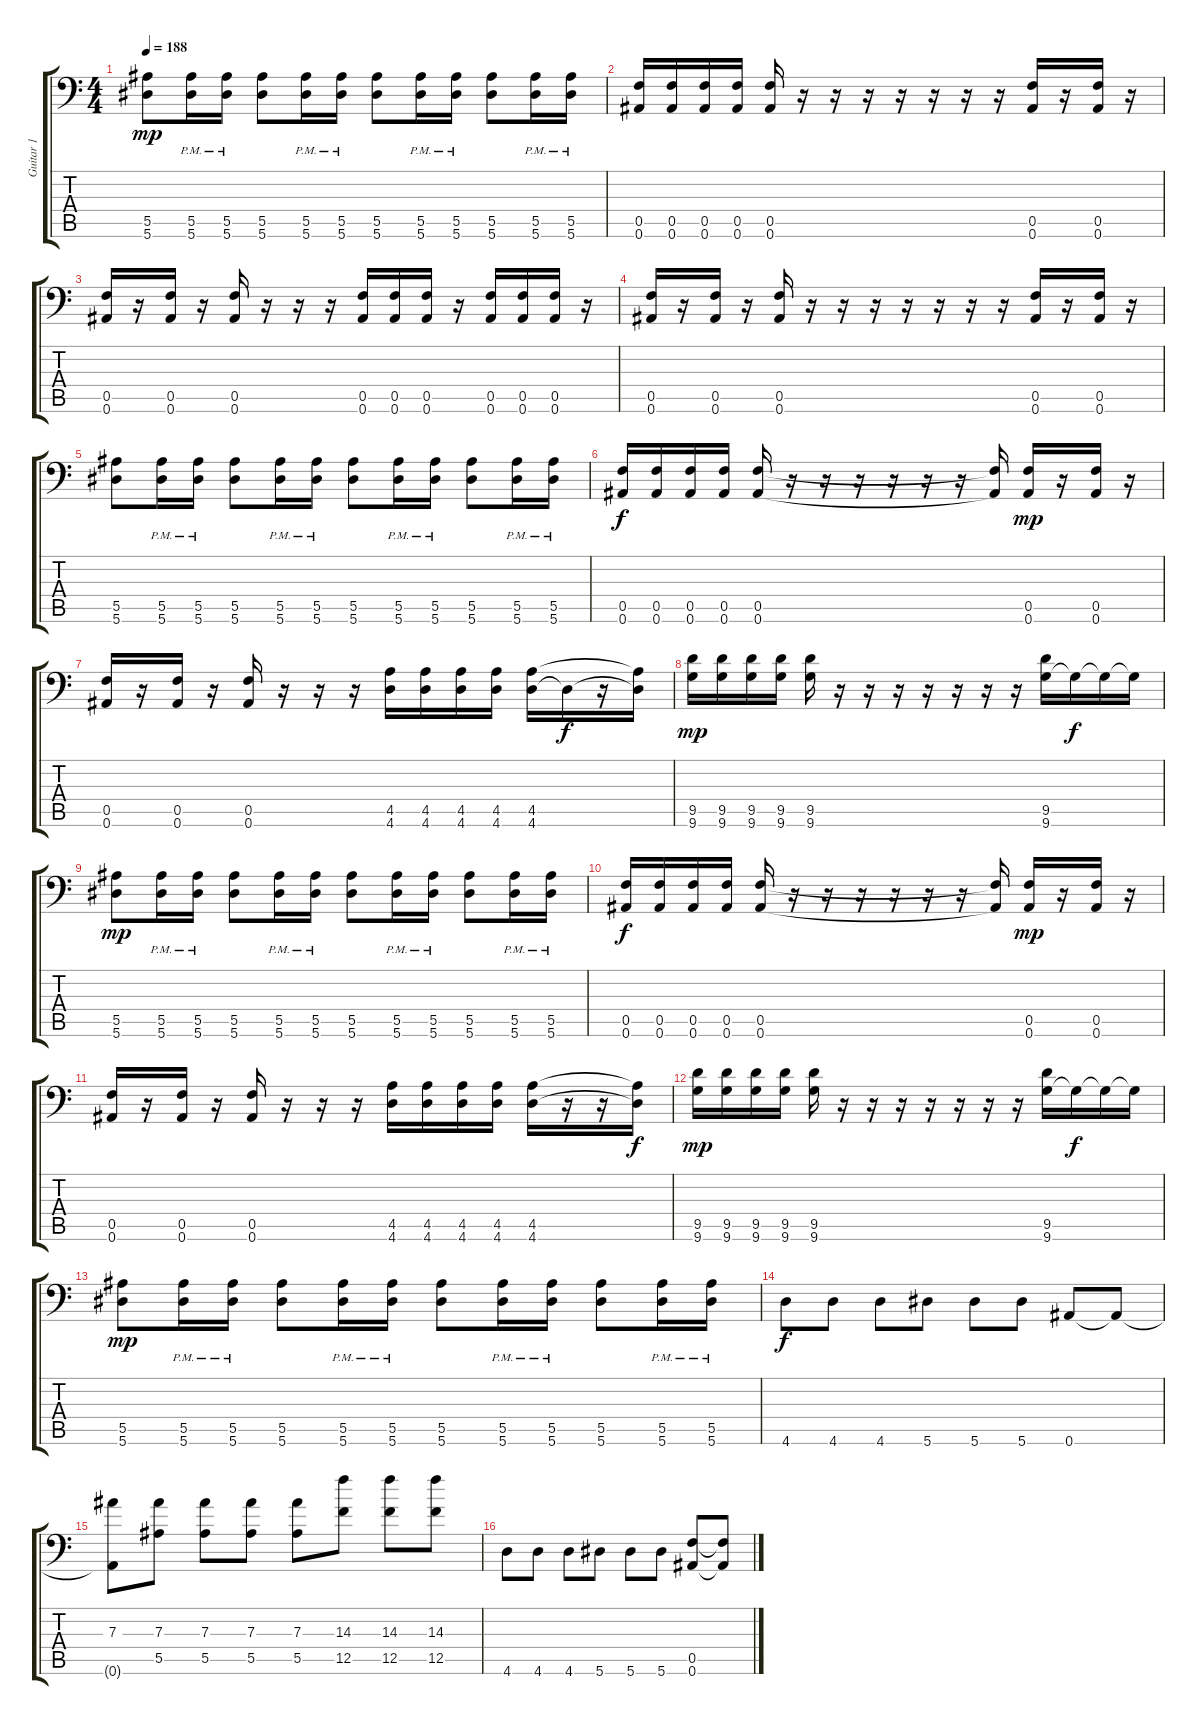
\track ("Guitar 1" "Guitar 1") {instrument distortionguitar}
\staff {score tabs}
\tuning (C4 G3 Eb3 Bb2 F2 Bb1) {hide}
\ts (4 4)
\tempo 188
\clef f4
\ks c
(5.5 5.6).8{dy mp} (5.5{pm} 5.6{pm}).16 (5.5{pm} 5.6{pm}).16 (5.5 5.6).8 (5.5{pm} 5.6{pm}).16 (5.5{pm} 5.6{pm}).16 (5.5 5.6).8 (5.5{pm} 5.6{pm}).16 (5.5{pm} 5.6{pm}).16 (5.5 5.6).8 (5.5{pm} 5.6{pm}).16 (5.5{pm} 5.6{pm}).16 |
(0.5 0.6).16 (0.5 0.6).16 (0.5 0.6).16 (0.5 0.6).16 (0.5 0.6).16 r.16 r.16 r.16 r.16 r.16 r.16 r.16 (0.5 0.6).16 r.16 (0.5 0.6).16 r.16 |
(0.5 0.6).16 r.16 (0.5 0.6).16 r.16 (0.5 0.6).16 r.16 r.16 r.16 (0.5 0.6).16 (0.5 0.6).16 (0.5 0.6).16 r.16 (0.5 0.6).16 (0.5 0.6).16 (0.5 0.6).16 r.16 |
(0.5 0.6).16 r.16 (0.5 0.6).16 r.16 (0.5 0.6).16 r.16 r.16 r.16 r.16 r.16 r.16 r.16 (0.5 0.6).16 r.16 (0.5 0.6).16 r.16 |
(5.5 5.6).8 (5.5{pm} 5.6{pm}).16 (5.5{pm} 5.6{pm}).16 (5.5 5.6).8 (5.5{pm} 5.6{pm}).16 (5.5{pm} 5.6{pm}).16 (5.5 5.6).8 (5.5{pm} 5.6{pm}).16 (5.5{pm} 5.6{pm}).16 (5.5 5.6).8 (5.5{pm} 5.6{pm}).16 (5.5{pm} 5.6{pm}).16 |
(0.5 0.6).16{dy f} (0.5 0.6).16 (0.5 0.6).16 (0.5 0.6).16 (0.5 0.6).16 r.16 r.16 r.16 r.16 r.16 r.16 (0.5{t} 0.6{t}).16 (0.5 0.6).16{dy mp} r.16 (0.5 0.6).16 r.16 |
(0.5 0.6).16 r.16 (0.5 0.6).16 r.16 (0.5 0.6).16 r.16 r.16 r.16 (4.5 4.6).16 (4.5 4.6).16 (4.5 4.6).16 (4.5 4.6).16 (4.5 4.6).16 4.6{t}.16{dy f} r.16 (4.5{t} 4.6{t}).16 |
(9.5 9.6).16{dy mp} (9.5 9.6).16 (9.5 9.6).16 (9.5 9.6).16 (9.5 9.6).16 r.16 r.16 r.16 r.16 r.16 r.16 r.16 (9.5 9.6).16 9.6{t}.16{dy f} 9.6{t}.16 9.6{t}.16 |
(5.5 5.6).8{dy mp} (5.5{pm} 5.6{pm}).16 (5.5{pm} 5.6{pm}).16 (5.5 5.6).8 (5.5{pm} 5.6{pm}).16 (5.5{pm} 5.6{pm}).16 (5.5 5.6).8 (5.5{pm} 5.6{pm}).16 (5.5{pm} 5.6{pm}).16 (5.5 5.6).8 (5.5{pm} 5.6{pm}).16 (5.5{pm} 5.6{pm}).16 |
(0.5 0.6).16{dy f} (0.5 0.6).16 (0.5 0.6).16 (0.5 0.6).16 (0.5 0.6).16 r.16 r.16 r.16 r.16 r.16 r.16 (0.5{t} 0.6{t}).16 (0.5 0.6).16{dy mp} r.16 (0.5 0.6).16 r.16 |
(0.5 0.6).16 r.16 (0.5 0.6).16 r.16 (0.5 0.6).16 r.16 r.16 r.16 (4.5 4.6).16 (4.5 4.6).16 (4.5 4.6).16 (4.5 4.6).16 (4.5 4.6).16 r.16 r.16 (4.5{t} 4.6{t}).16{dy f} |
(9.5 9.6).16{dy mp} (9.5 9.6).16 (9.5 9.6).16 (9.5 9.6).16 (9.5 9.6).16 r.16 r.16 r.16 r.16 r.16 r.16 r.16 (9.5 9.6).16 9.6{t}.16{dy f} 9.6{t}.16 9.6{t}.16 |
(5.5 5.6).8{dy mp} (5.5{pm} 5.6{pm}).16 (5.5{pm} 5.6{pm}).16 (5.5 5.6).8 (5.5{pm} 5.6{pm}).16 (5.5{pm} 5.6{pm}).16 (5.5 5.6).8 (5.5{pm} 5.6{pm}).16 (5.5{pm} 5.6{pm}).16 (5.5 5.6).8 (5.5{pm} 5.6{pm}).16 (5.5{pm} 5.6{pm}).16 |
4.6.8{dy f} 4.6.8 4.6.8 5.6.8 5.6.8 5.6.8 0.6.8 0.6{t}.8 |
(7.3 0.6{t}).8 (7.3 5.5).8 (7.3 5.5).8 (7.3 5.5).8 (7.3 5.5).8 (14.3 12.5).8 (14.3 12.5).8 (14.3 12.5).8 |
4.6.8 4.6.8 4.6.8 5.6.8 5.6.8 5.6.8 (0.5 0.6).8 (0.5{t} 0.6{t}).8
